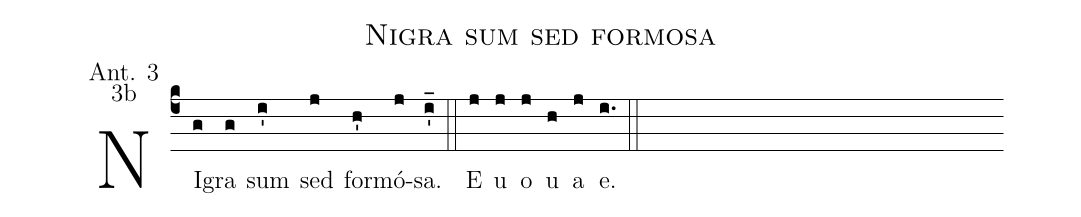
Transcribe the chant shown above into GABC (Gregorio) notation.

name:Nigra sum sed formosa;
office-part:Antiphona;
mode:3;
annotation: Ant. 3;
annotation: 3b;
%%
(c4) NI(g)gra(g) sum(i') sed(j) for(h')mó(j)sa.(i'_) (::) E(j) u(j) o(j) u(h) a(j) e.(i.) (::)
